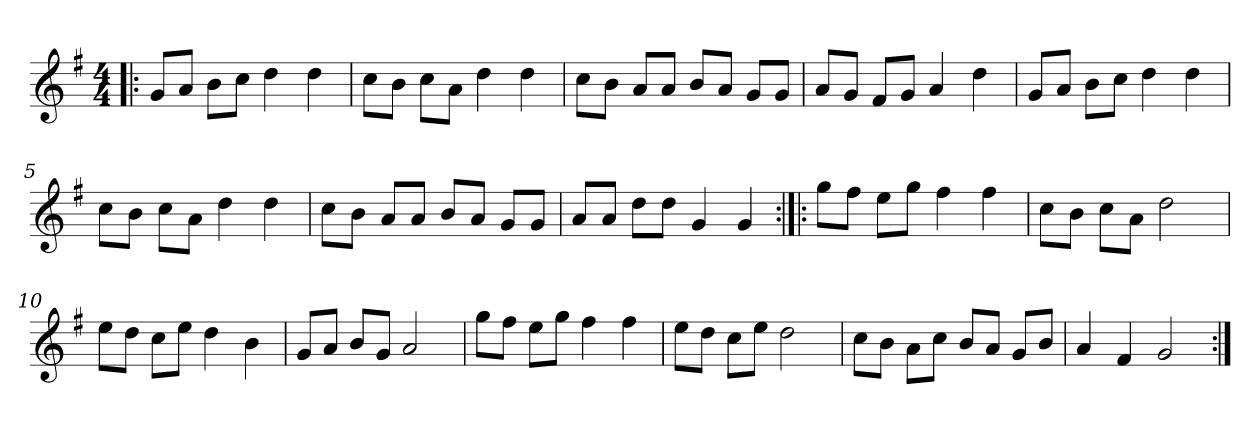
**kern
*part1
*staff1
*clefG2
*k[f#]
*G:
*M4/4
=!|:
8g/L
8a/J
8b\L
8cc\J
4dd
4dd
=1
8cc\L
8b\J
8cc\L
8a\J
4dd
4dd
=2
8cc\L
8b\J
8a/L
8a/J
8b/L
8a/J
8g/L
8g/J
=3
8a/L
8g/J
8f#/L
8g/J
4a
4dd
=4
8g/L
8a/J
8b\L
8cc\J
4dd
4dd
=5
8cc\L
8b\J
8cc\L
8a\J
4dd
4dd
=6
8cc\L
8b\J
8a/L
8a/J
8b/L
8a/J
8g/L
8g/J
=7
8a/L
8a/J
8dd\L
8dd\J
4g
4g
=8:|!|:
8gg\L
8ff#\J
8ee\L
8gg\J
4ff#
4ff#
=9
8cc\L
8b\J
8cc\L
8a\J
2dd
=10
8ee\L
8dd\J
8cc\L
8ee\J
4dd
4b
=11
8g/L
8a/J
8b/L
8g/J
2a
=12
8gg\L
8ff#\J
8ee\L
8gg\J
4ff#
4ff#
=13
8ee\L
8dd\J
8cc\L
8ee\J
2dd
=14
8cc\L
8b\J
8a\L
8cc\J
8b/L
8a/J
8g/L
8b/J
=15
4a
4f#
2g
=:|!
*-
